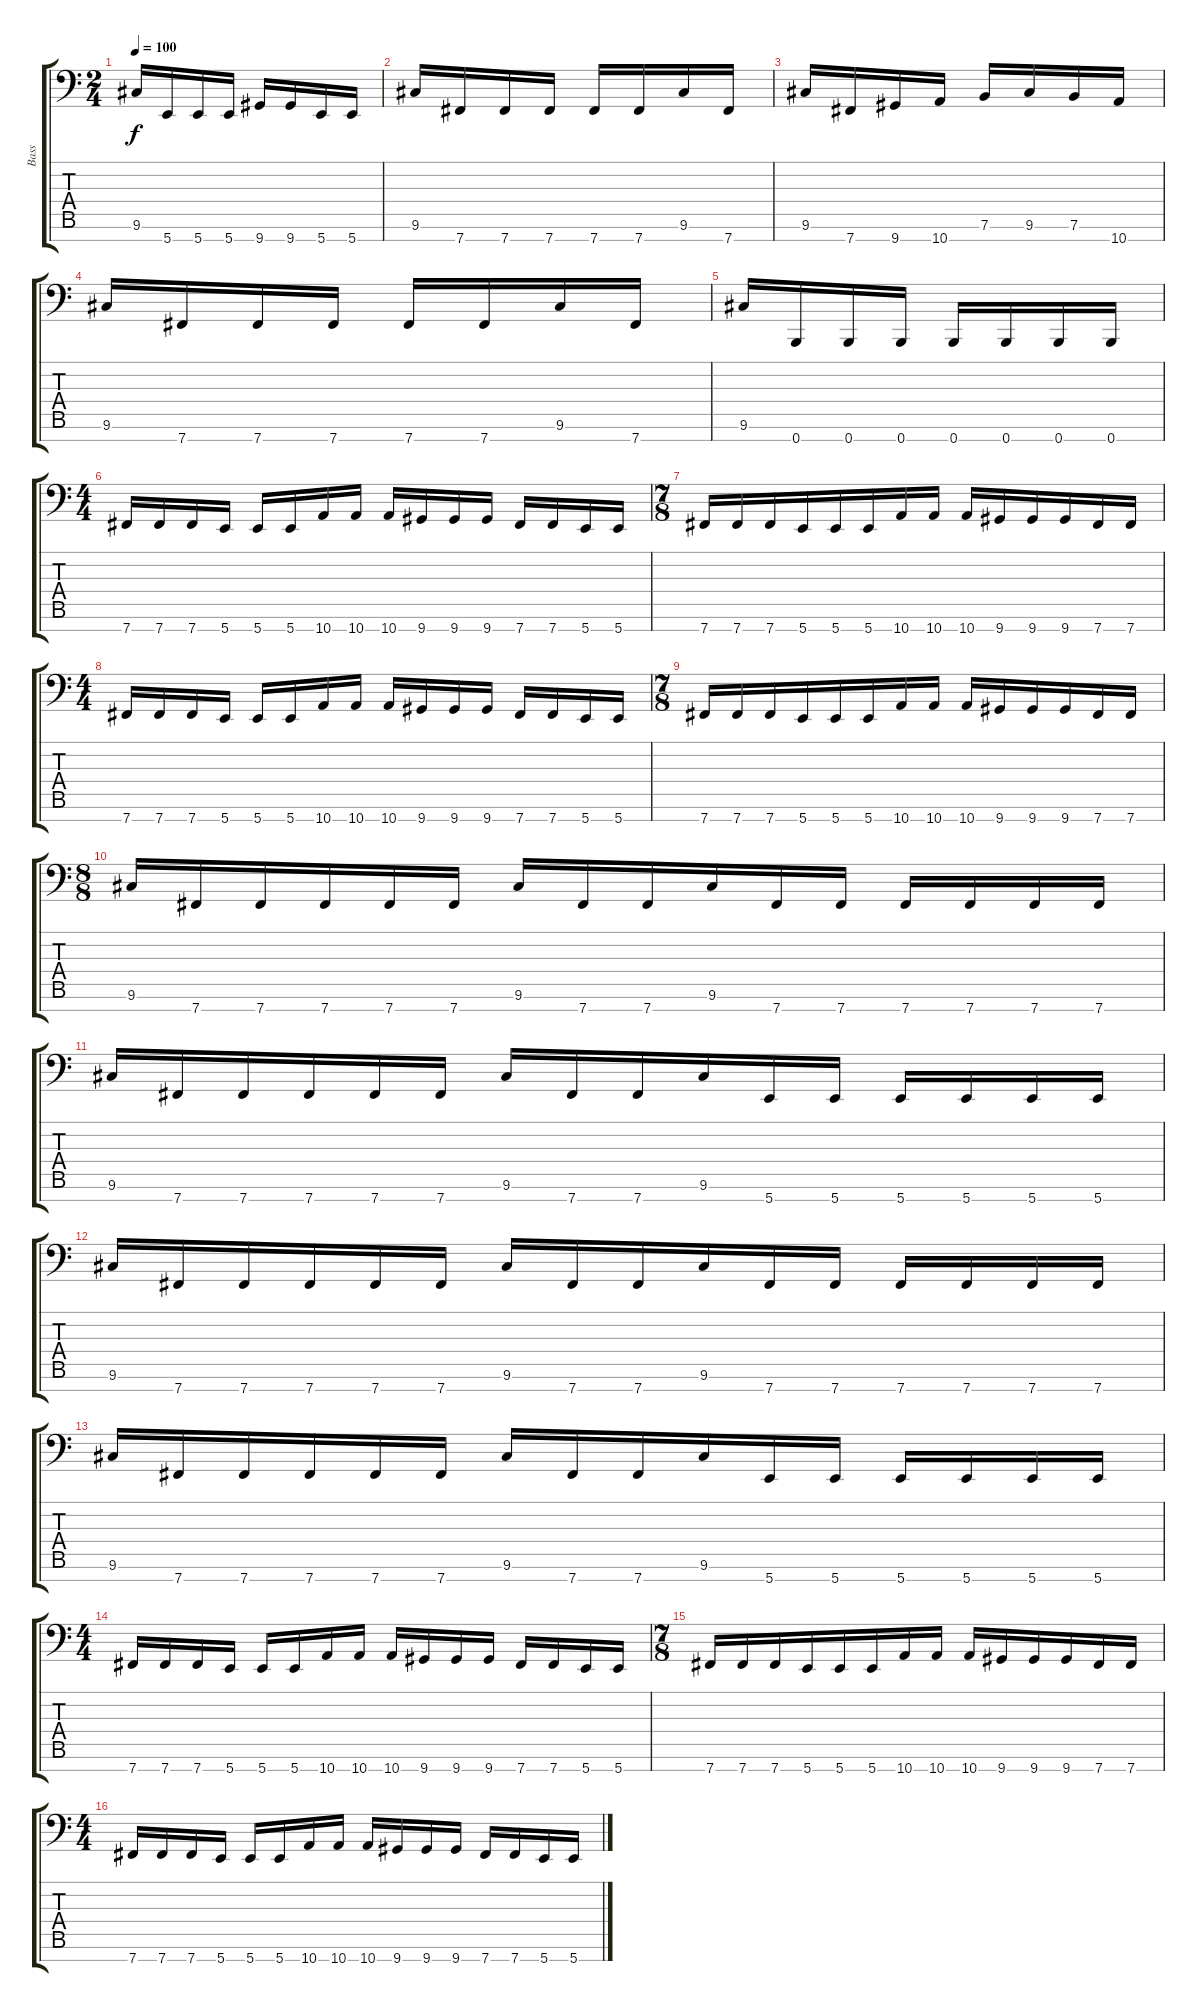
\track ("Bass" "Bass") {instrument electricbasspick}
\staff {score tabs}
\tuning (E3 B2 G2 D2 A1 E1 B0) {hide}
\ts (2 4)
\tempo 100
\clef f4
\ks c
9.6.16{dy f} 5.7.16 5.7.16 5.7.16 9.7.16 9.7.16 5.7.16 5.7.16 |
9.6.16 7.7.16 7.7.16 7.7.16 7.7.16 7.7.16 9.6.16 7.7.16 |
9.6.16 7.7.16 9.7.16 10.7.16 7.6.16 9.6.16 7.6.16 10.7.16 |
9.6.16 7.7.16 7.7.16 7.7.16 7.7.16 7.7.16 9.6.16 7.7.16 |
9.6.16 0.7.16 0.7.16 0.7.16 0.7.16 0.7.16 0.7.16 0.7.16 |
\ts (4 4)
7.7.16 7.7.16 7.7.16 5.7.16 5.7.16 5.7.16 10.7.16 10.7.16 10.7.16 9.7.16 9.7.16 9.7.16 7.7.16 7.7.16 5.7.16 5.7.16 |
\ts (7 8)
7.7.16 7.7.16 7.7.16 5.7.16 5.7.16 5.7.16 10.7.16 10.7.16 10.7.16 9.7.16 9.7.16 9.7.16 7.7.16 7.7.16 |
\ts (4 4)
7.7.16 7.7.16 7.7.16 5.7.16 5.7.16 5.7.16 10.7.16 10.7.16 10.7.16 9.7.16 9.7.16 9.7.16 7.7.16 7.7.16 5.7.16 5.7.16 |
\ts (7 8)
7.7.16 7.7.16 7.7.16 5.7.16 5.7.16 5.7.16 10.7.16 10.7.16 10.7.16 9.7.16 9.7.16 9.7.16 7.7.16 7.7.16 |
\ts (8 8)
9.6.16 7.7.16 7.7.16 7.7.16 7.7.16 7.7.16 9.6.16 7.7.16 7.7.16 9.6.16 7.7.16 7.7.16 7.7.16 7.7.16 7.7.16 7.7.16 |
9.6.16 7.7.16 7.7.16 7.7.16 7.7.16 7.7.16 9.6.16 7.7.16 7.7.16 9.6.16 5.7.16 5.7.16 5.7.16 5.7.16 5.7.16 5.7.16 |
9.6.16 7.7.16 7.7.16 7.7.16 7.7.16 7.7.16 9.6.16 7.7.16 7.7.16 9.6.16 7.7.16 7.7.16 7.7.16 7.7.16 7.7.16 7.7.16 |
9.6.16 7.7.16 7.7.16 7.7.16 7.7.16 7.7.16 9.6.16 7.7.16 7.7.16 9.6.16 5.7.16 5.7.16 5.7.16 5.7.16 5.7.16 5.7.16 |
\ts (4 4)
7.7.16 7.7.16 7.7.16 5.7.16 5.7.16 5.7.16 10.7.16 10.7.16 10.7.16 9.7.16 9.7.16 9.7.16 7.7.16 7.7.16 5.7.16 5.7.16 |
\ts (7 8)
7.7.16 7.7.16 7.7.16 5.7.16 5.7.16 5.7.16 10.7.16 10.7.16 10.7.16 9.7.16 9.7.16 9.7.16 7.7.16 7.7.16 |
\ts (4 4)
7.7.16 7.7.16 7.7.16 5.7.16 5.7.16 5.7.16 10.7.16 10.7.16 10.7.16 9.7.16 9.7.16 9.7.16 7.7.16 7.7.16 5.7.16 5.7.16
